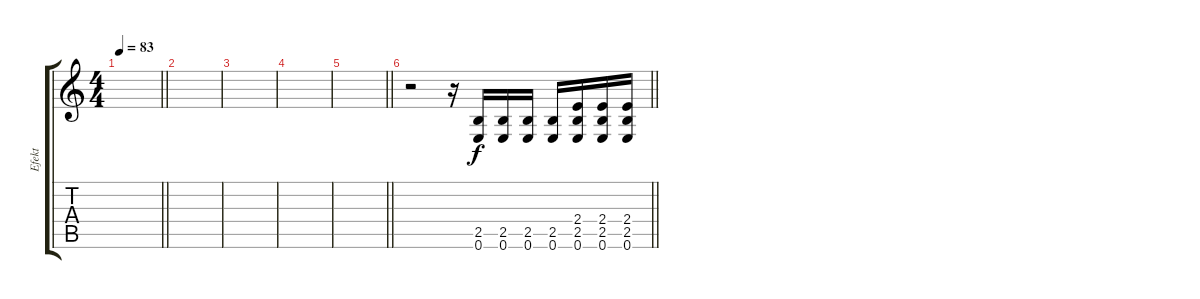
\track ("Efekt" "Efekt") {instrument overdrivenguitar}
\staff {score tabs}
\tuning (E4 B3 G3 D3 A2 E2) {hide}
\ts (4 4)
\tempo 83
\clef g2
\barLineRight lightlight
\ks c
|
|
|
|
\barLineRight lightlight
|
\barLineRight lightlight
r.2 r.16 (2.5 0.6).16 (2.5 0.6).16 (2.5 0.6).16 (2.5 0.6).16 (2.4 2.5 0.6).16 (2.4 2.5 0.6).16 (2.4 2.5 0.6).16
